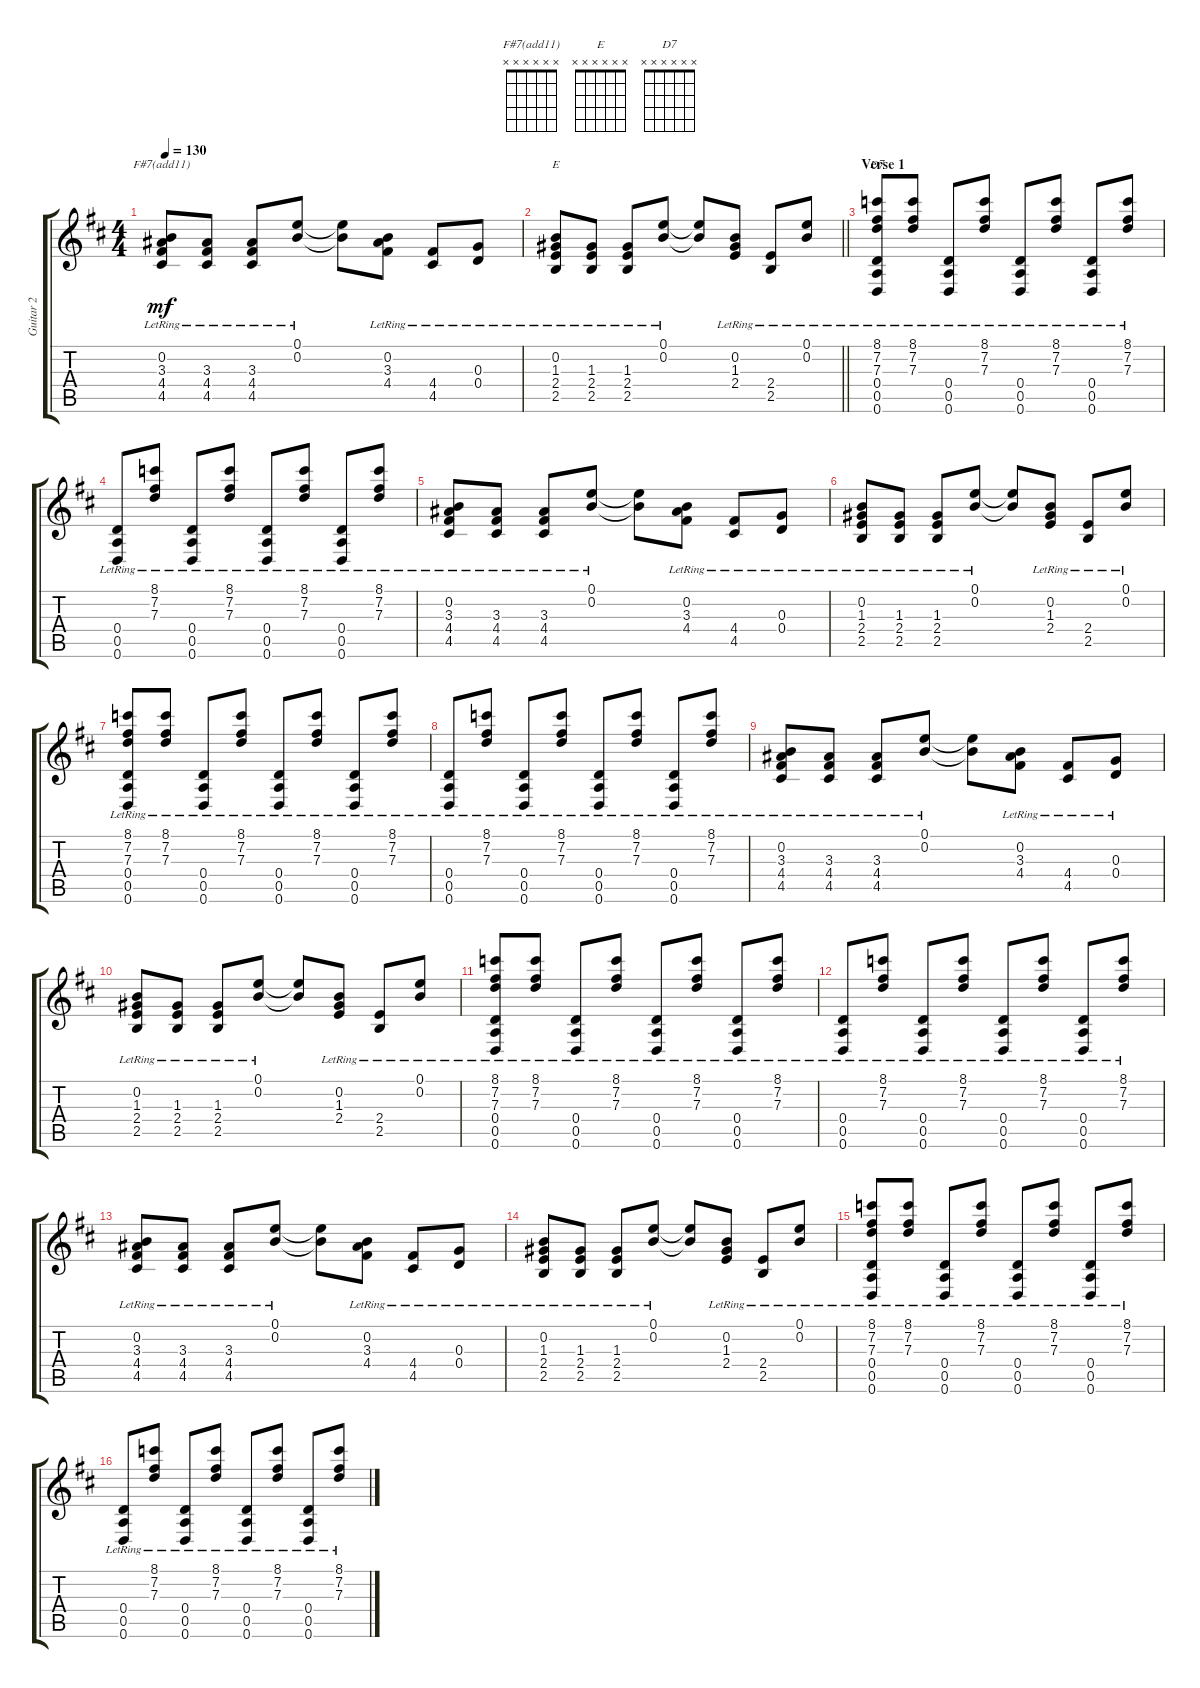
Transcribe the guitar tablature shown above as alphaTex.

\track ("Guitar 2" "Guitar 2") {instrument distortionguitar}
\staff {score tabs}
\tuning (E4 B3 G3 D3 A2 D2) {hide}
\chord ("F#7(add11)" x x x x x x)
\chord ("E" x x x x x x)
\chord ("D7" x x x x x x)
\ts (4 4)
\tempo 130
\clef g2
\ks d
(0.2{lr} 3.3{lr} 4.4{lr} 4.5{lr}).8{ch "F#7(add11)" dy mf} (3.3{lr} 4.4{lr} 4.5{lr}).8 (3.3{lr} 4.4{lr} 4.5{lr}).8 (0.1{lr} 0.2{lr}).8 (0.1{t} 0.2{t}).8 (0.2{lr} 3.3{lr} 4.4{lr}).8 (4.4{lr} 4.5{lr}).8 (0.3{lr} 0.4{lr}).8 |
\barLineRight lightlight
(0.2{lr} 1.3{lr} 2.4{lr} 2.5{lr}).8{ch "E"} (1.3{lr} 2.4{lr} 2.5{lr}).8 (1.3{lr} 2.4{lr} 2.5{lr}).8 (0.1{lr} 0.2{lr}).8 (0.1{t} 0.2{t}).8 (0.2{lr} 1.3{lr} 2.4{lr}).8 (2.4{lr} 2.5{lr}).8 (0.1{lr} 0.2{lr}).8 |
\section ("" "Verse 1")
(8.1{lr} 7.2{lr} 7.3{lr} 0.4{lr} 0.5{lr} 0.6{lr}).8{ch "D7"} (8.1{lr} 7.2{lr} 7.3{lr}).8 (0.4{lr} 0.5{lr} 0.6{lr}).8 (8.1{lr} 7.2{lr} 7.3{lr}).8 (0.4{lr} 0.5{lr} 0.6{lr}).8 (8.1{lr} 7.2{lr} 7.3{lr}).8 (0.4{lr} 0.5{lr} 0.6{lr}).8 (8.1{lr} 7.2{lr} 7.3{lr}).8 |
(0.4{lr} 0.5{lr} 0.6{lr}).8 (8.1{lr} 7.2{lr} 7.3{lr}).8 (0.4{lr} 0.5{lr} 0.6{lr}).8 (8.1{lr} 7.2{lr} 7.3{lr}).8 (0.4{lr} 0.5{lr} 0.6{lr}).8 (8.1{lr} 7.2{lr} 7.3{lr}).8 (0.4{lr} 0.5{lr} 0.6{lr}).8 (8.1{lr} 7.2{lr} 7.3{lr}).8 |
(0.2{lr} 3.3{lr} 4.4{lr} 4.5{lr}).8 (3.3{lr} 4.4{lr} 4.5{lr}).8 (3.3{lr} 4.4{lr} 4.5{lr}).8 (0.1{lr} 0.2{lr}).8 (0.1{t} 0.2{t}).8 (0.2{lr} 3.3{lr} 4.4{lr}).8 (4.4{lr} 4.5{lr}).8 (0.3{lr} 0.4{lr}).8 |
(0.2{lr} 1.3{lr} 2.4{lr} 2.5{lr}).8 (1.3{lr} 2.4{lr} 2.5{lr}).8 (1.3{lr} 2.4{lr} 2.5{lr}).8 (0.1{lr} 0.2{lr}).8 (0.1{t} 0.2{t}).8 (0.2{lr} 1.3{lr} 2.4{lr}).8 (2.4{lr} 2.5{lr}).8 (0.1{lr} 0.2{lr}).8 |
(8.1{lr} 7.2{lr} 7.3{lr} 0.4{lr} 0.5{lr} 0.6{lr}).8 (8.1{lr} 7.2{lr} 7.3{lr}).8 (0.4{lr} 0.5{lr} 0.6{lr}).8 (8.1{lr} 7.2{lr} 7.3{lr}).8 (0.4{lr} 0.5{lr} 0.6{lr}).8 (8.1{lr} 7.2{lr} 7.3{lr}).8 (0.4{lr} 0.5{lr} 0.6{lr}).8 (8.1{lr} 7.2{lr} 7.3{lr}).8 |
(0.4{lr} 0.5{lr} 0.6{lr}).8 (8.1{lr} 7.2{lr} 7.3{lr}).8 (0.4{lr} 0.5{lr} 0.6{lr}).8 (8.1{lr} 7.2{lr} 7.3{lr}).8 (0.4{lr} 0.5{lr} 0.6{lr}).8 (8.1{lr} 7.2{lr} 7.3{lr}).8 (0.4{lr} 0.5{lr} 0.6{lr}).8 (8.1{lr} 7.2{lr} 7.3{lr}).8 |
(0.2{lr} 3.3{lr} 4.4{lr} 4.5{lr}).8 (3.3{lr} 4.4{lr} 4.5{lr}).8 (3.3{lr} 4.4{lr} 4.5{lr}).8 (0.1{lr} 0.2{lr}).8 (0.1{t} 0.2{t}).8 (0.2{lr} 3.3{lr} 4.4{lr}).8 (4.4{lr} 4.5{lr}).8 (0.3{lr} 0.4{lr}).8 |
(0.2{lr} 1.3{lr} 2.4{lr} 2.5{lr}).8 (1.3{lr} 2.4{lr} 2.5{lr}).8 (1.3{lr} 2.4{lr} 2.5{lr}).8 (0.1{lr} 0.2{lr}).8 (0.1{t} 0.2{t}).8 (0.2{lr} 1.3{lr} 2.4{lr}).8 (2.4{lr} 2.5{lr}).8 (0.1{lr} 0.2{lr}).8 |
(8.1{lr} 7.2{lr} 7.3{lr} 0.4{lr} 0.5{lr} 0.6{lr}).8 (8.1{lr} 7.2{lr} 7.3{lr}).8 (0.4{lr} 0.5{lr} 0.6{lr}).8 (8.1{lr} 7.2{lr} 7.3{lr}).8 (0.4{lr} 0.5{lr} 0.6{lr}).8 (8.1{lr} 7.2{lr} 7.3{lr}).8 (0.4{lr} 0.5{lr} 0.6{lr}).8 (8.1{lr} 7.2{lr} 7.3{lr}).8 |
(0.4{lr} 0.5{lr} 0.6{lr}).8 (8.1{lr} 7.2{lr} 7.3{lr}).8 (0.4{lr} 0.5{lr} 0.6{lr}).8 (8.1{lr} 7.2{lr} 7.3{lr}).8 (0.4{lr} 0.5{lr} 0.6{lr}).8 (8.1{lr} 7.2{lr} 7.3{lr}).8 (0.4{lr} 0.5{lr} 0.6{lr}).8 (8.1{lr} 7.2{lr} 7.3{lr}).8 |
(0.2{lr} 3.3{lr} 4.4{lr} 4.5{lr}).8 (3.3{lr} 4.4{lr} 4.5{lr}).8 (3.3{lr} 4.4{lr} 4.5{lr}).8 (0.1{lr} 0.2{lr}).8 (0.1{t} 0.2{t}).8 (0.2{lr} 3.3{lr} 4.4{lr}).8 (4.4{lr} 4.5{lr}).8 (0.3{lr} 0.4{lr}).8 |
(0.2{lr} 1.3{lr} 2.4{lr} 2.5{lr}).8 (1.3{lr} 2.4{lr} 2.5{lr}).8 (1.3{lr} 2.4{lr} 2.5{lr}).8 (0.1{lr} 0.2{lr}).8 (0.1{t} 0.2{t}).8 (0.2{lr} 1.3{lr} 2.4{lr}).8 (2.4{lr} 2.5{lr}).8 (0.1{lr} 0.2{lr}).8 |
(8.1{lr} 7.2{lr} 7.3{lr} 0.4{lr} 0.5{lr} 0.6{lr}).8 (8.1{lr} 7.2{lr} 7.3{lr}).8 (0.4{lr} 0.5{lr} 0.6{lr}).8 (8.1{lr} 7.2{lr} 7.3{lr}).8 (0.4{lr} 0.5{lr} 0.6{lr}).8 (8.1{lr} 7.2{lr} 7.3{lr}).8 (0.4{lr} 0.5{lr} 0.6{lr}).8 (8.1{lr} 7.2{lr} 7.3{lr}).8 |
(0.4{lr} 0.5{lr} 0.6{lr}).8 (8.1{lr} 7.2{lr} 7.3{lr}).8 (0.4{lr} 0.5{lr} 0.6{lr}).8 (8.1{lr} 7.2{lr} 7.3{lr}).8 (0.4{lr} 0.5{lr} 0.6{lr}).8 (8.1{lr} 7.2{lr} 7.3{lr}).8 (0.4{lr} 0.5{lr} 0.6{lr}).8 (8.1{lr} 7.2{lr} 7.3{lr}).8
